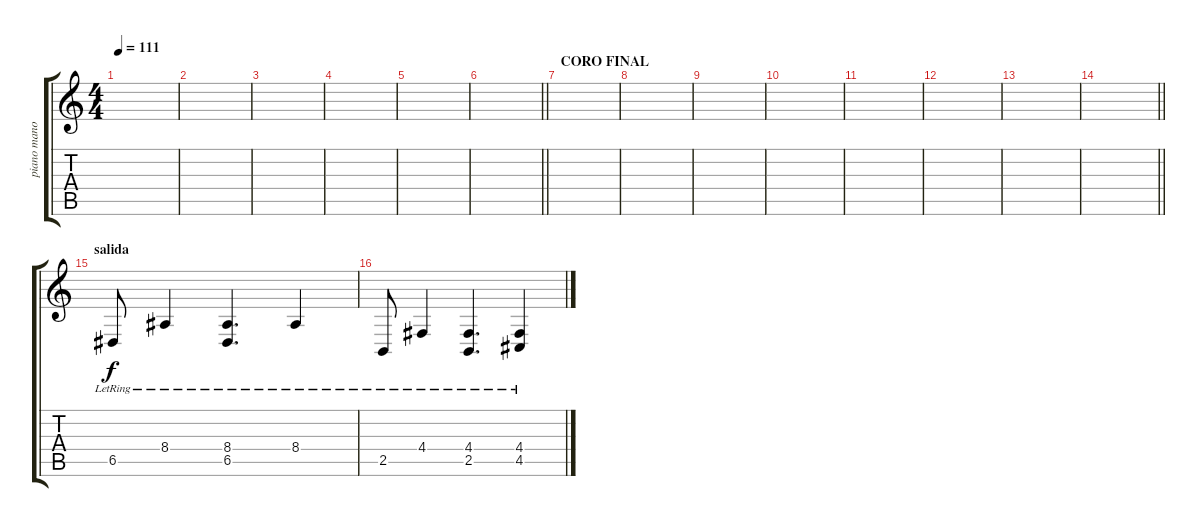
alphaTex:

\track ("piano mano izquierda" "piano mano") {instrument acousticgrandpiano}
\staff {score tabs}
\tuning (E4 B3 G3 D3 A2 E2) {hide}
\ts (4 4)
\tempo 111
\clef g2
\ks c
|
|
|
|
|
\barLineRight lightlight
|
\section ("" "CORO FINAL")
|
|
|
|
|
|
|
\barLineRight lightlight
|
\section ("" "salida")
6.5{lr}.8 8.4{lr}.4 (8.4{lr} 6.5{lr}).4{d} 8.4{lr}.4 |
2.5{lr}.8 4.4{lr}.4 (4.4{lr} 2.5{lr}).4{d} (4.4{lr} 4.5{lr}).4
